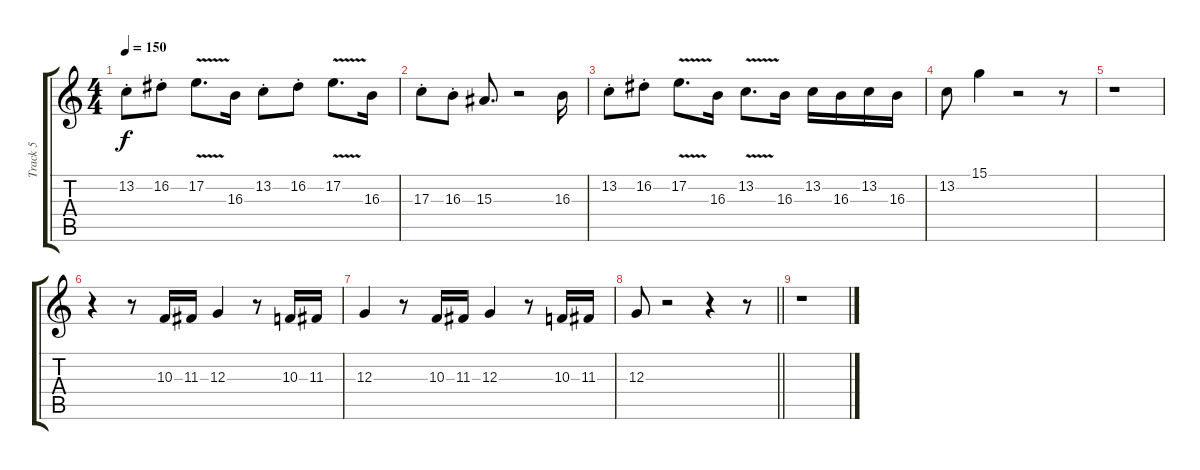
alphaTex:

\track ("Track 5" "Track 5") {instrument xylophone}
\staff {score tabs}
\tuning (E4 B3 G3 D3 A2 E2) {hide}
\ts (4 4)
\section ("" "")
\tempo 150
\clef g2
\ks c
13.2{st}.8{dy f volume 16 instrument xylophone} 16.2{st}.8 17.2{v}.8{d} 16.3.16 13.2{st}.8 16.2{st}.8 17.2{v}.8{d} 16.3.16 |
17.3{st}.8 16.3{st}.8 15.3.8{d} r.2 16.3.16 |
13.2{st}.8 16.2{st}.8 17.2{v}.8{d} 16.3.16 13.2{v}.8{d} 16.3.16 13.2.16 16.3.16 13.2.16 16.3.16 |
13.2.8 15.1.4 r.2 r.8 |
r.1 |
r.4 r.8 10.3.16 11.3.16 12.3.4 r.8 10.3.16 11.3.16 |
12.3.4 r.8 10.3.16 11.3.16 12.3.4 r.8 10.3.16 11.3.16 |
\barLineRight lightlight
12.3.8 r.2 r.4 r.8 |
\section ("" "")
r.1
